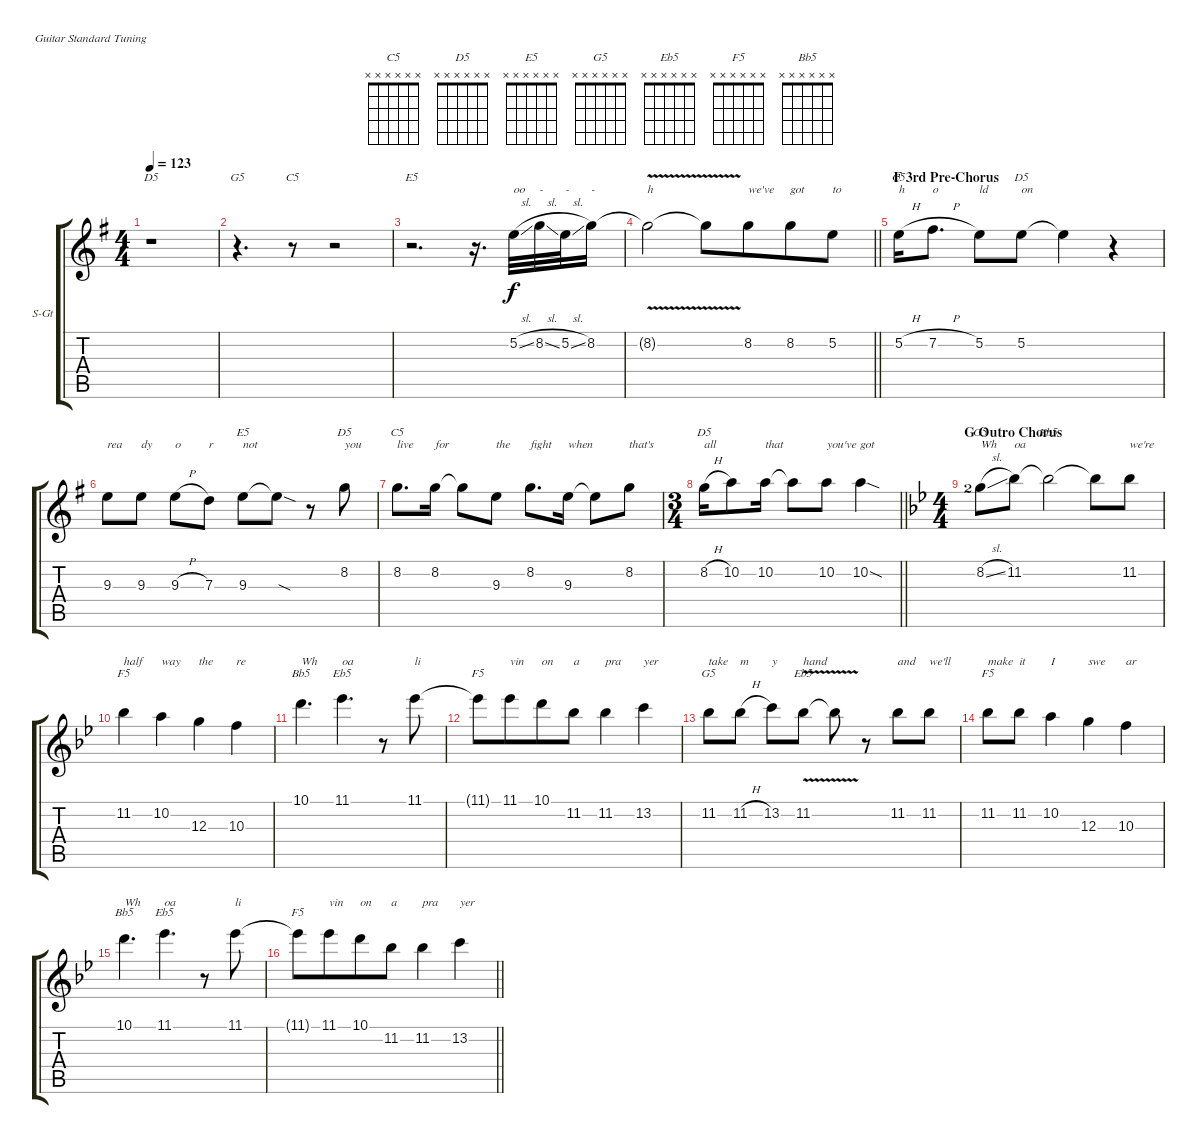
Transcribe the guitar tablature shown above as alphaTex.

\bracketExtendMode groupsimilarinstruments
\firstSystemTrackNameOrientation horizontal
\otherSystemsTrackNameOrientation horizontal
\track ("vocals" "S-Gt") {instrument synthbrass1}
\staff {score tabs}
\tuning (E4 B3 G3 D3 A2 E2)
\displaytranspose 12
\chord ("C5" x x x x x x)
\chord ("D5" x x x x x x)
\chord ("E5" x x x x x x)
\chord ("G5" x x x x x x)
\chord ("Eb5" x x x x x x)
\chord ("F5" x x x x x x)
\chord ("Bb5" x x x x x x)
\ts (4 4)
\tempo 123
\clef g2
\ks g
r.1{ch "D5" dy f} |
r.4{d ch "G5"} r.8{ch "C5"} r.2 |
r.2{d ch "E5"} r.16{d} 5.2{sl}.32{txt "oo"} 8.2{sl}.32{txt "-"} 5.2{sl}.32{txt "-"} 8.2.16{txt "-"} |
\barLineRight lightlight
8.2{v t}.2{txt "h"} 8.2{v t}.8 8.2.8{txt "we've" beam merge} 8.2.8{txt "got"} 5.2.8{txt "to"} |
\section ("" "F 3rd Pre-Chorus")
5.2{h}.16{ch "C5" txt "h"} 7.2{h}.8{d txt "o"} 5.2.8{txt "ld"} 5.2.8{ch "D5" txt "on"} 5.2{t}.4 r.4 |
9.3.8{txt "rea"} 9.3.8{txt "dy"} 9.3{h}.8{txt "o"} 7.3.8{txt "r"} 9.3.8{ch "E5" txt "not"} 9.3{sod t}.8 r.8 8.2.8{ch "D5" txt "you"} |
8.2.8{d ch "C5" txt "live"} 8.2.16{txt "for"} 8.2{t}.8 9.3.8{txt "the"} 8.2.8{d txt "fight"} 9.3.16{txt "when"} 9.3{t}.8 8.2.8{txt "that's"} |
\ts (3 4)
\beaming (8 2 2 2 2)
\barLineRight lightlight
8.2{h}.16{ch "D5" txt "all"} 10.2.8 10.2.16{txt "that"} 10.2{t}.8 10.2.8{txt "you've"} 10.2{sod}.4{txt "got"} |
\ts (4 4)
\beaming (8 2 2 2 2)
\section ("" "G Outro Chorus")
\ks bb
8.2{sl lf 3}.8{ch "G5" txt "Wh"} 11.2.8{txt "oa"} 11.2{t}.2{ch "Eb5"} 11.2{t}.8 11.2.8{txt "we're"} |
11.2.4{ch "F5" txt "half"} 10.2.4{txt "way"} 12.3.4{txt "the"} 10.3.4{txt "re"} |
10.1.4{d ch "Bb5" txt "Wh"} 11.1.4{d ch "Eb5" txt "oa"} r.8 11.1.8{txt "li"} |
11.1{t}.8{ch "F5"} 11.1.8{txt "vin" beam merge} 10.1.8{txt "on"} 11.2.8{txt "a"} 11.2.4{txt "pra"} 13.2.4{txt "yer"} |
11.2.8{ch "G5" txt "take"} 11.2{h}.8{txt "m"} 13.2.8{txt "y"} 11.2{v}.8{ch "Eb5" txt "hand"} 11.2{v t}.8 r.8 11.2.8{txt "and"} 11.2.8{txt "we'll"} |
11.2.8{ch "F5" txt "make"} 11.2.8{txt "it"} 10.2.4{txt "I"} 12.3.4{txt "swe"} 10.3.4{txt "ar"} |
10.1.4{d ch "Bb5" txt "Wh"} 11.1.4{d ch "Eb5" txt "oa"} r.8 11.1.8{txt "li"} |
\barLineRight lightlight
11.1{t}.8{ch "F5"} 11.1.8{txt "vin" beam merge} 10.1.8{txt "on"} 11.2.8{txt "a"} 11.2.4{txt "pra"} 13.2.4{txt "yer"}
